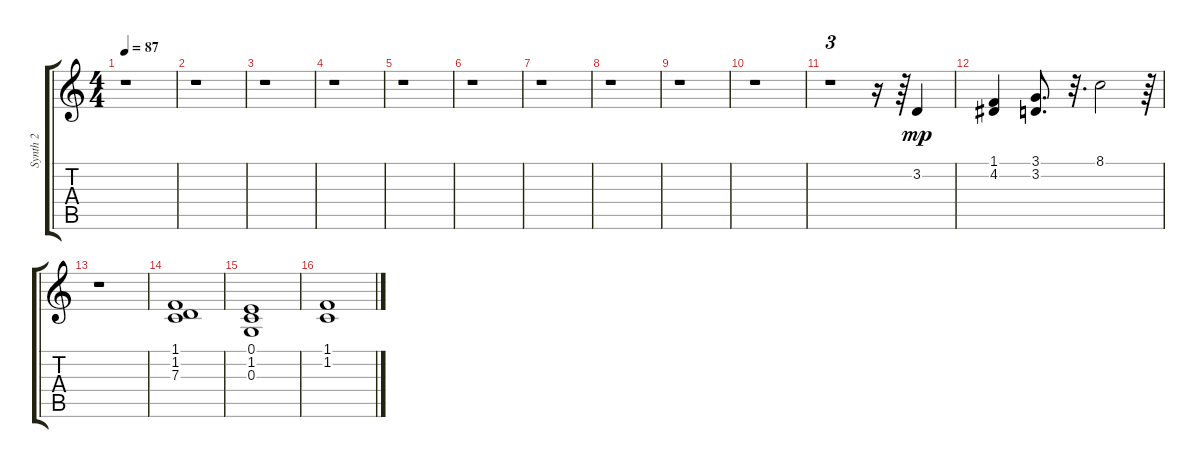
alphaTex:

\track ("Synth 2" "Synth 2") {instrument pad3polysynth}
\staff {score tabs}
\tuning (E4 B3 G3 D3 A2 E2) {hide}
\ts (4 4)
\tempo 87
\clef g2
\ks c
r.1{dy mp} |
r.1 |
r.1 |
r.1 |
r.1 |
r.1 |
r.1 |
r.1 |
r.1 |
r.1 |
r.1{tu (3 2)} r.16 r.64 3.2.4 |
(1.1 4.2).4 (3.1 3.2).8{d} r.32{d} 8.1.2 r.64 |
r.1 |
(1.1 1.2 7.3).1 |
(0.1 1.2 0.3).1 |
(1.1 1.2).1
